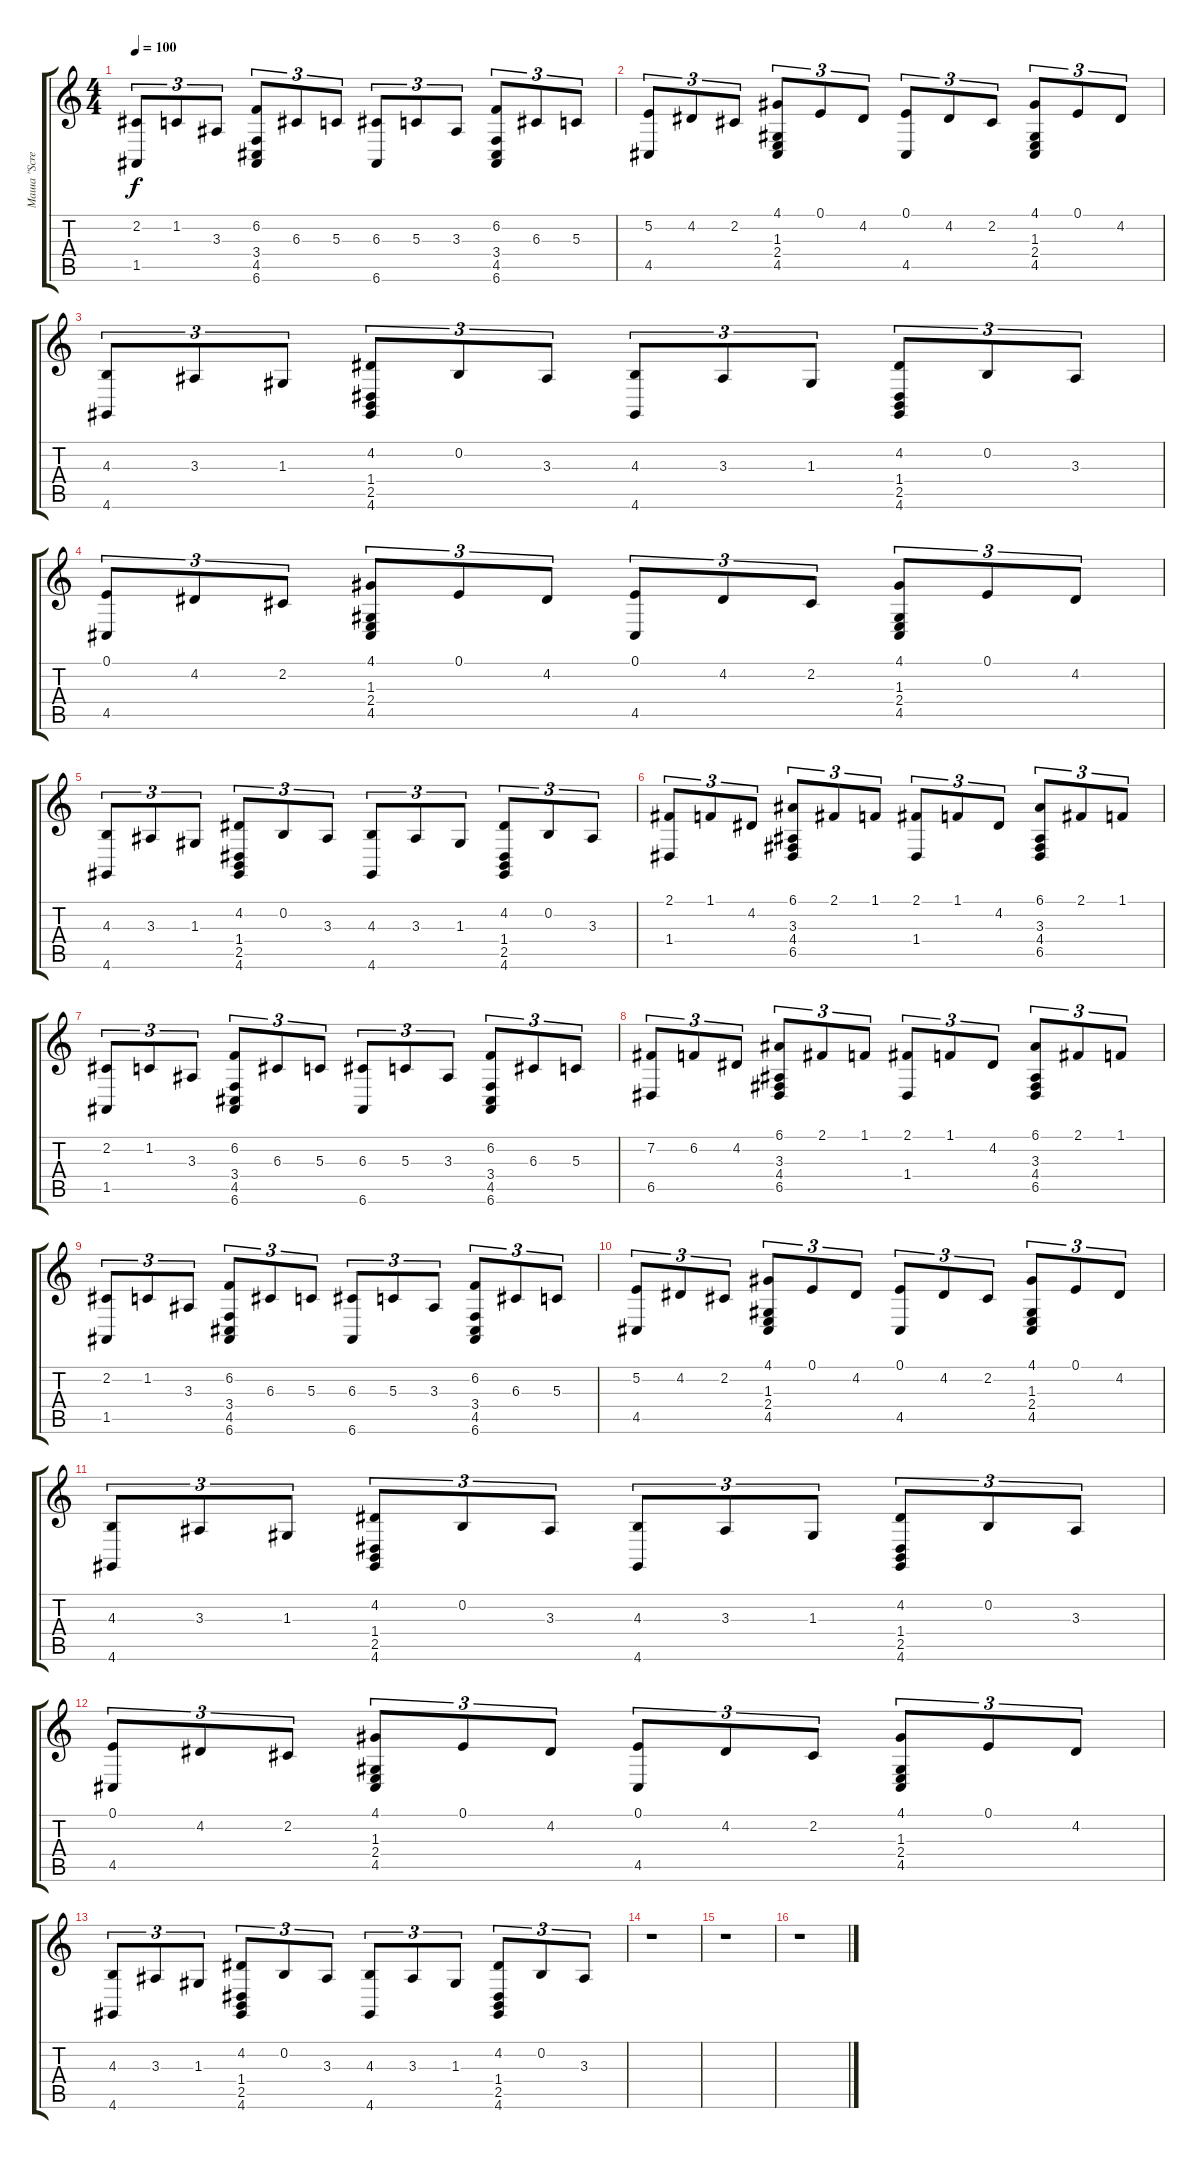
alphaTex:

\track ("Маша \"Scream\"" "Маша \"Scre") {instrument acousticgrandpiano}
\staff {score tabs}
\tuning (E4 B3 G3 D3 A2 E2) {hide}
\ts (4 4)
\tempo 100
\clef g2
\ks c
(2.2 1.5).8{tu (3 2) dy f} 1.2.8{tu (3 2)} 3.3.8{tu (3 2)} (6.2 3.4 4.5 6.6).8{tu (3 2)} 6.3.8{tu (3 2)} 5.3.8{tu (3 2)} (6.3 6.6).8{tu (3 2)} 5.3.8{tu (3 2)} 3.3.8{tu (3 2)} (6.2 3.4 4.5 6.6).8{tu (3 2)} 6.3.8{tu (3 2)} 5.3.8{tu (3 2)} |
(5.2 4.5).8{tu (3 2)} 4.2.8{tu (3 2)} 2.2.8{tu (3 2)} (4.1 1.3 2.4 4.5).8{tu (3 2)} 0.1.8{tu (3 2)} 4.2.8{tu (3 2)} (0.1 4.5).8{tu (3 2)} 4.2.8{tu (3 2)} 2.2.8{tu (3 2)} (4.1 1.3 2.4 4.5).8{tu (3 2)} 0.1.8{tu (3 2)} 4.2.8{tu (3 2)} |
(4.3 4.6).8{tu (3 2)} 3.3.8{tu (3 2)} 1.3.8{tu (3 2)} (4.2 1.4 2.5 4.6).8{tu (3 2)} 0.2.8{tu (3 2)} 3.3.8{tu (3 2)} (4.3 4.6).8{tu (3 2)} 3.3.8{tu (3 2)} 1.3.8{tu (3 2)} (4.2 1.4 2.5 4.6).8{tu (3 2)} 0.2.8{tu (3 2)} 3.3.8{tu (3 2)} |
(0.1 4.5).8{tu (3 2)} 4.2.8{tu (3 2)} 2.2.8{tu (3 2)} (4.1 1.3 2.4 4.5).8{tu (3 2)} 0.1.8{tu (3 2)} 4.2.8{tu (3 2)} (0.1 4.5).8{tu (3 2)} 4.2.8{tu (3 2)} 2.2.8{tu (3 2)} (4.1 1.3 2.4 4.5).8{tu (3 2)} 0.1.8{tu (3 2)} 4.2.8{tu (3 2)} |
(4.3 4.6).8{tu (3 2)} 3.3.8{tu (3 2)} 1.3.8{tu (3 2)} (4.2 1.4 2.5 4.6).8{tu (3 2)} 0.2.8{tu (3 2)} 3.3.8{tu (3 2)} (4.3 4.6).8{tu (3 2)} 3.3.8{tu (3 2)} 1.3.8{tu (3 2)} (4.2 1.4 2.5 4.6).8{tu (3 2)} 0.2.8{tu (3 2)} 3.3.8{tu (3 2)} |
(2.1 1.4).8{tu (3 2)} 1.1.8{tu (3 2)} 4.2.8{tu (3 2)} (6.1 3.3 4.4 6.5).8{tu (3 2)} 2.1.8{tu (3 2)} 1.1.8{tu (3 2)} (2.1 1.4).8{tu (3 2)} 1.1.8{tu (3 2)} 4.2.8{tu (3 2)} (6.1 3.3 4.4 6.5).8{tu (3 2)} 2.1.8{tu (3 2)} 1.1.8{tu (3 2)} |
(2.2 1.5).8{tu (3 2)} 1.2.8{tu (3 2)} 3.3.8{tu (3 2)} (6.2 3.4 4.5 6.6).8{tu (3 2)} 6.3.8{tu (3 2)} 5.3.8{tu (3 2)} (6.3 6.6).8{tu (3 2)} 5.3.8{tu (3 2)} 3.3.8{tu (3 2)} (6.2 3.4 4.5 6.6).8{tu (3 2)} 6.3.8{tu (3 2)} 5.3.8{tu (3 2)} |
(7.2 6.5).8{tu (3 2)} 6.2.8{tu (3 2)} 4.2.8{tu (3 2)} (6.1 3.3 4.4 6.5).8{tu (3 2)} 2.1.8{tu (3 2)} 1.1.8{tu (3 2)} (2.1 1.4).8{tu (3 2)} 1.1.8{tu (3 2)} 4.2.8{tu (3 2)} (6.1 3.3 4.4 6.5).8{tu (3 2)} 2.1.8{tu (3 2)} 1.1.8{tu (3 2)} |
(2.2 1.5).8{tu (3 2)} 1.2.8{tu (3 2)} 3.3.8{tu (3 2)} (6.2 3.4 4.5 6.6).8{tu (3 2)} 6.3.8{tu (3 2)} 5.3.8{tu (3 2)} (6.3 6.6).8{tu (3 2)} 5.3.8{tu (3 2)} 3.3.8{tu (3 2)} (6.2 3.4 4.5 6.6).8{tu (3 2)} 6.3.8{tu (3 2)} 5.3.8{tu (3 2)} |
(5.2 4.5).8{tu (3 2)} 4.2.8{tu (3 2)} 2.2.8{tu (3 2)} (4.1 1.3 2.4 4.5).8{tu (3 2)} 0.1.8{tu (3 2)} 4.2.8{tu (3 2)} (0.1 4.5).8{tu (3 2)} 4.2.8{tu (3 2)} 2.2.8{tu (3 2)} (4.1 1.3 2.4 4.5).8{tu (3 2)} 0.1.8{tu (3 2)} 4.2.8{tu (3 2)} |
(4.3 4.6).8{tu (3 2)} 3.3.8{tu (3 2)} 1.3.8{tu (3 2)} (4.2 1.4 2.5 4.6).8{tu (3 2)} 0.2.8{tu (3 2)} 3.3.8{tu (3 2)} (4.3 4.6).8{tu (3 2)} 3.3.8{tu (3 2)} 1.3.8{tu (3 2)} (4.2 1.4 2.5 4.6).8{tu (3 2)} 0.2.8{tu (3 2)} 3.3.8{tu (3 2)} |
(0.1 4.5).8{tu (3 2)} 4.2.8{tu (3 2)} 2.2.8{tu (3 2)} (4.1 1.3 2.4 4.5).8{tu (3 2)} 0.1.8{tu (3 2)} 4.2.8{tu (3 2)} (0.1 4.5).8{tu (3 2)} 4.2.8{tu (3 2)} 2.2.8{tu (3 2)} (4.1 1.3 2.4 4.5).8{tu (3 2)} 0.1.8{tu (3 2)} 4.2.8{tu (3 2)} |
(4.3 4.6).8{tu (3 2)} 3.3.8{tu (3 2)} 1.3.8{tu (3 2)} (4.2 1.4 2.5 4.6).8{tu (3 2)} 0.2.8{tu (3 2)} 3.3.8{tu (3 2)} (4.3 4.6).8{tu (3 2)} 3.3.8{tu (3 2)} 1.3.8{tu (3 2)} (4.2 1.4 2.5 4.6).8{tu (3 2)} 0.2.8{tu (3 2)} 3.3.8{tu (3 2)} |
r.1 |
r.1 |
r.1
